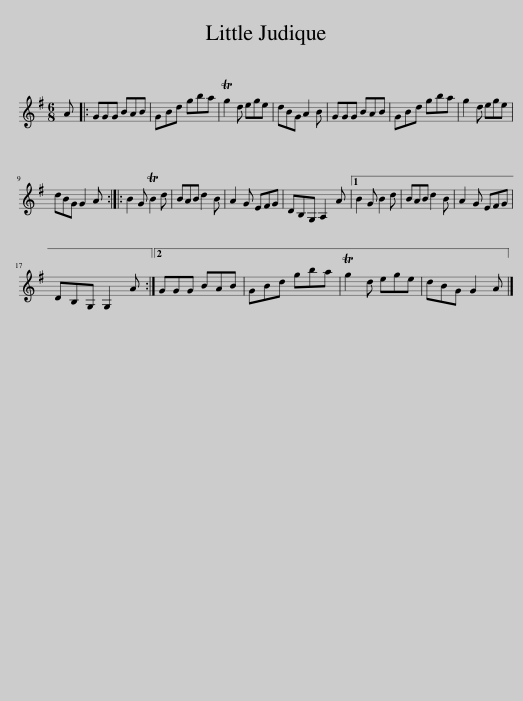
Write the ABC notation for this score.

X:1
L:1/8
M:6/8
I:linebreak $
K:G
V:1 treble
V:1
 A |: GGG BAB | GBd gba | Tg2 d ege | dBG A2 B | %5
 GGG BAB | GBd gba | g2 d ege |$ dBG G2 A :: B2 G TB2 d | %10
 BAB d2 B | A2 G EFG | DB,G, A,2 A |1 B2 G B2 d | BAB d2 B | %15
 A2 G EFG |$ DB,G, G,2 A :|2 GGG BAB | GBd gba | Tg2 d ege | %20
 dBG G2 A |] %21
